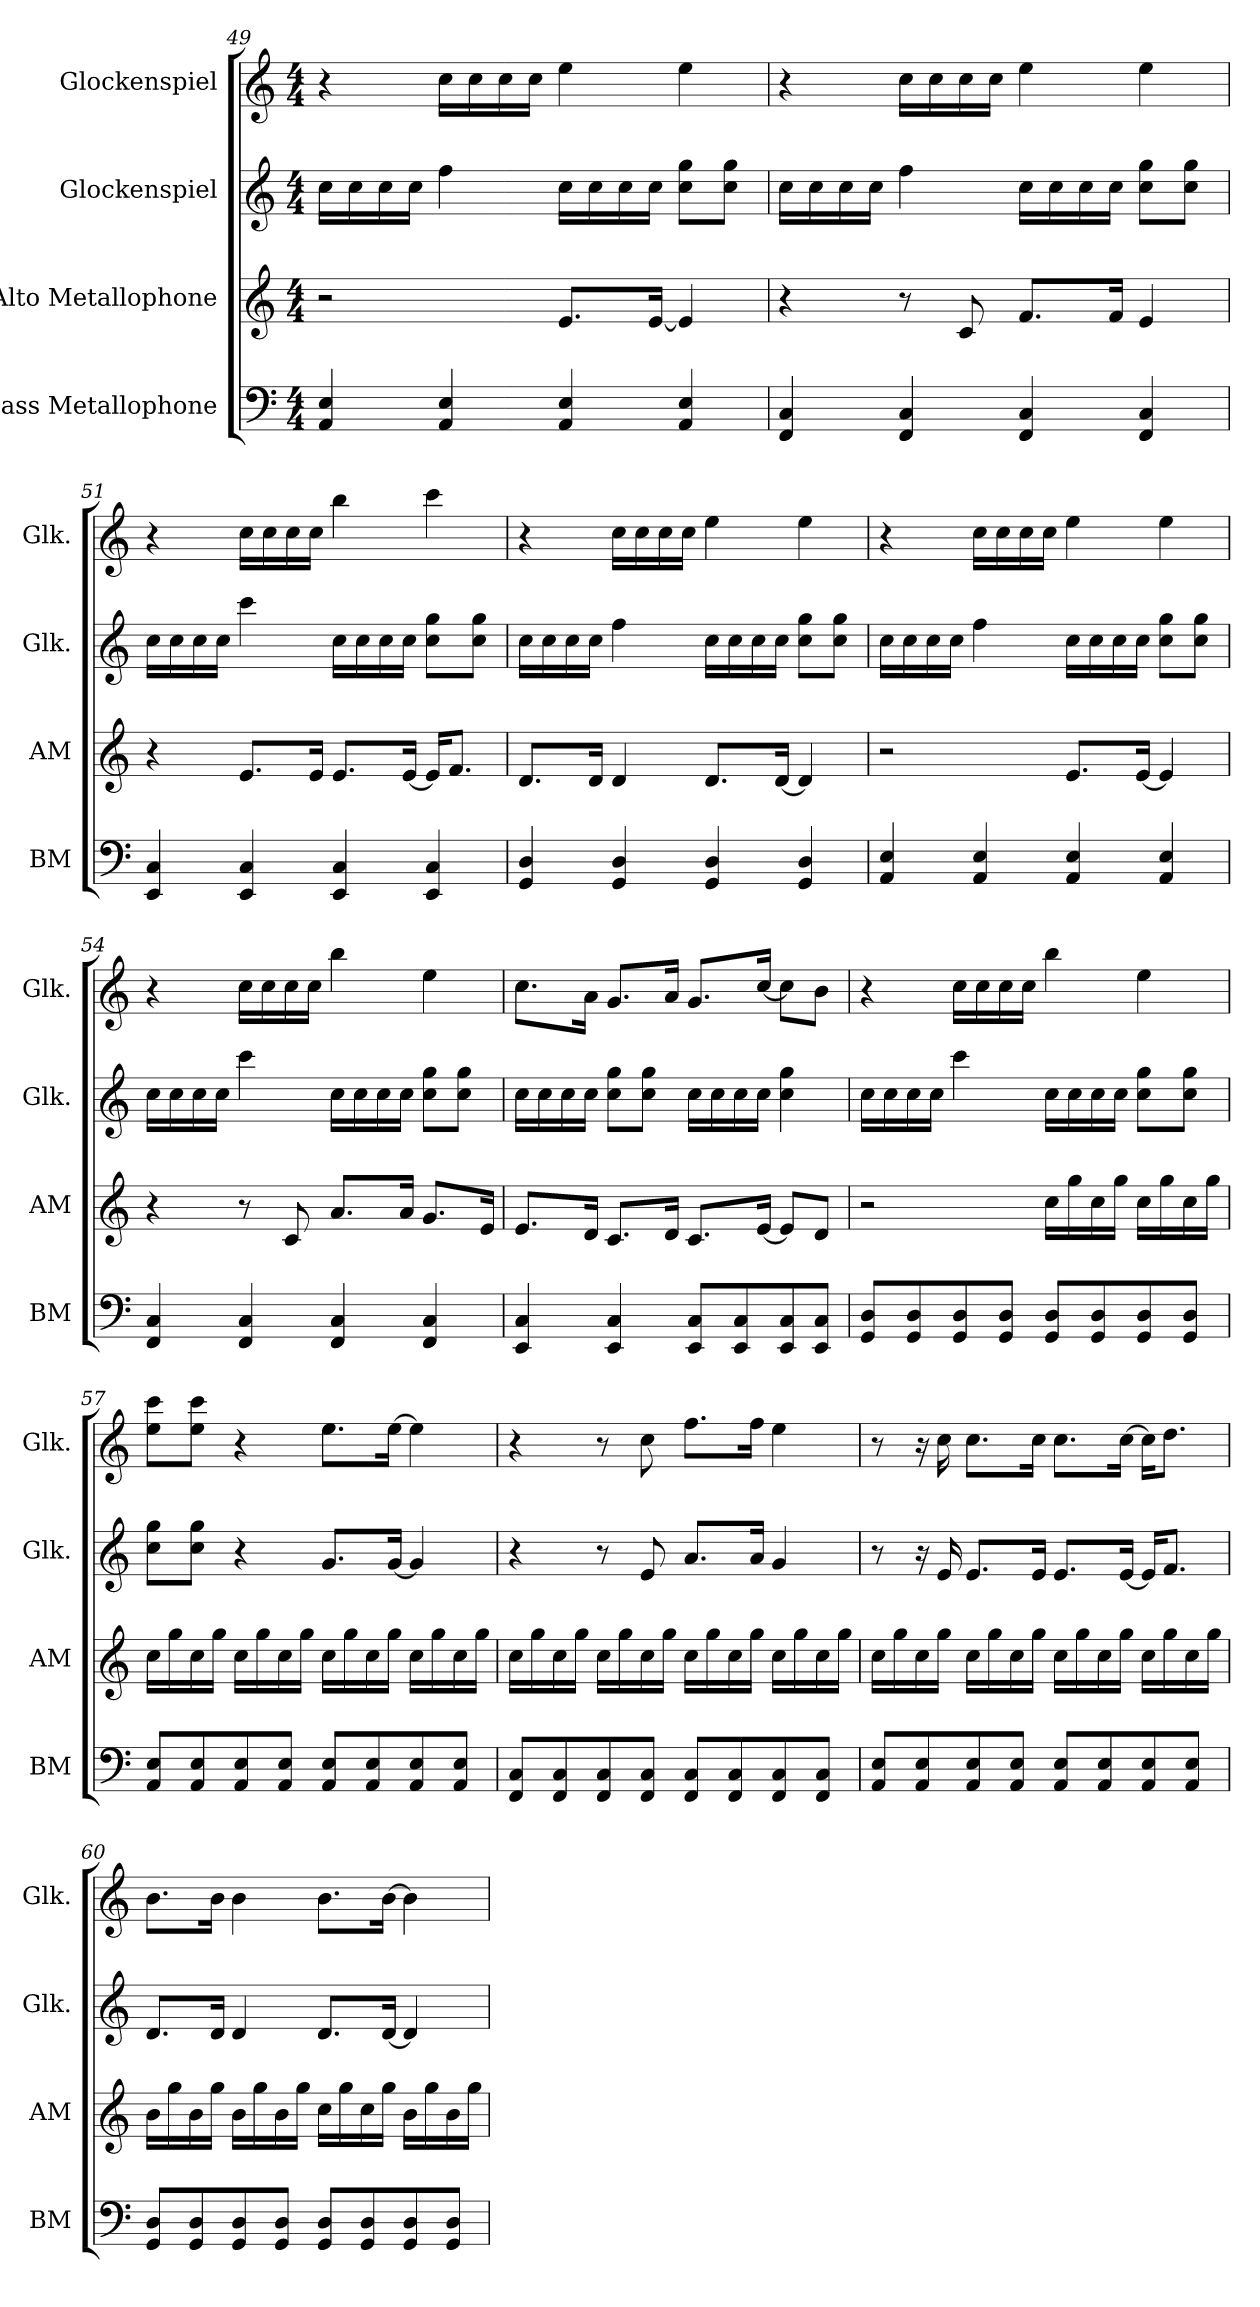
**kern	**kern	**kern	**kern
*part4	*part3	*part2	*part1
*staff4	*staff3	*staff2	*staff1
*I"Bass Metallophone	*I"Alto Metallophone	*I"Glockenspiel	*I"Glockenspiel
*I'BM	*I'AM	*I'Glk.	*I'Glk.
*clefF4	*clefG2	*clefG2	*clefG2
*	*	*ITrd-14c-24	*ITrd-14c-24
*k[]	*k[]	*k[]	*k[]
*M4/4	*M4/4	*M4/4	*M4/4
=49	=49	=49	=49
4AA/ 4E/	2r	16cccc\LL	4r
.	.	16cccc\	.
.	.	16cccc\	.
.	.	16cccc\JJ	.
4AA/ 4E/	.	4ffff\	16cccc\LL
.	.	.	16cccc\
.	.	.	16cccc\
.	.	.	16cccc\JJ
4AA/ 4E/	8.e/L	16cccc\LL	4eeee\
.	.	16cccc\	.
.	.	16cccc\	.
.	[16e/Jk	16cccc\JJ	.
4AA/ 4E/	4e/]	8cccc\ 8gggg\L	4eeee\
.	.	8cccc\ 8gggg\J	.
!!LO:LB:g=z
=50	=50	=50	=50
4FF/ 4C/	4r	16cccc\LL	4r
.	.	16cccc\	.
.	.	16cccc\	.
.	.	16cccc\JJ	.
4FF/ 4C/	8r	4ffff\	16cccc\LL
.	.	.	16cccc\
.	8c/	.	16cccc\
.	.	.	16cccc\JJ
4FF/ 4C/	8.f/L	16cccc\LL	4eeee\
.	.	16cccc\	.
.	.	16cccc\	.
.	16f/Jk	16cccc\JJ	.
4FF/ 4C/	4e/	8cccc\ 8gggg\L	4eeee\
.	.	8cccc\ 8gggg\J	.
=51	=51	=51	=51
4EE/ 4C/	4r	16cccc\LL	4r
.	.	16cccc\	.
.	.	16cccc\	.
.	.	16cccc\JJ	.
4EE/ 4C/	8.e/L	4ccccc\	16cccc\LL
.	.	.	16cccc\
.	.	.	16cccc\
.	16e/Jk	.	16cccc\JJ
4EE/ 4C/	8.e/L	16cccc\LL	4bbbb\
.	.	16cccc\	.
.	.	16cccc\	.
.	[16e/Jk	16cccc\JJ	.
4EE/ 4C/	16e/KL]	8cccc\ 8gggg\L	4ccccc\
.	8.f/J	.	.
.	.	8cccc\ 8gggg\J	.
=52	=52	=52	=52
4GG/ 4D/	8.d/L	16cccc\LL	4r
.	.	16cccc\	.
.	.	16cccc\	.
.	16d/Jk	16cccc\JJ	.
4GG/ 4D/	4d/	4ffff\	16cccc\LL
.	.	.	16cccc\
.	.	.	16cccc\
.	.	.	16cccc\JJ
4GG/ 4D/	8.d/L	16cccc\LL	4eeee\
.	.	16cccc\	.
.	.	16cccc\	.
.	[16d/Jk	16cccc\JJ	.
4GG/ 4D/	4d/]	8cccc\ 8gggg\L	4eeee\
.	.	8cccc\ 8gggg\J	.
=53	=53	=53	=53
4AA/ 4E/	2r	16cccc\LL	4r
.	.	16cccc\	.
.	.	16cccc\	.
.	.	16cccc\JJ	.
4AA/ 4E/	.	4ffff\	16cccc\LL
.	.	.	16cccc\
.	.	.	16cccc\
.	.	.	16cccc\JJ
4AA/ 4E/	8.e/L	16cccc\LL	4eeee\
.	.	16cccc\	.
.	.	16cccc\	.
.	[16e/Jk	16cccc\JJ	.
4AA/ 4E/	4e/]	8cccc\ 8gggg\L	4eeee\
.	.	8cccc\ 8gggg\J	.
=54	=54	=54	=54
4FF/ 4C/	4r	16cccc\LL	4r
.	.	16cccc\	.
.	.	16cccc\	.
.	.	16cccc\JJ	.
4FF/ 4C/	8r	4ccccc\	16cccc\LL
.	.	.	16cccc\
.	8c/	.	16cccc\
.	.	.	16cccc\JJ
4FF/ 4C/	8.a/L	16cccc\LL	4bbbb\
.	.	16cccc\	.
.	.	16cccc\	.
.	16a/Jk	16cccc\JJ	.
4FF/ 4C/	8.g/L	8cccc\ 8gggg\L	4eeee\
.	.	8cccc\ 8gggg\J	.
.	16e/Jk	.	.
!!LO:PB:g=z
=55	=55	=55	=55
4EE/ 4C/	8.e/L	16cccc\LL	8.cccc\L
.	.	16cccc\	.
.	.	16cccc\	.
.	16d/Jk	16cccc\JJ	16aaa\Jk
4EE/ 4C/	8.c/L	8cccc\ 8gggg\L	8.ggg/L
.	.	8cccc\ 8gggg\J	.
.	16d/Jk	.	16aaa/Jk
8EE/ 8C/L	8.c/L	16cccc\LL	8.ggg/L
.	.	16cccc\	.
8EE/ 8C/	.	16cccc\	.
.	[16e/Jk	16cccc\JJ	[16cccc/Jk
8EE/ 8C/	8e/L]	4cccc\ 4gggg\	8cccc\L]
8EE/ 8C/J	8d/J	.	8bbb\J
=56	=56	=56	=56
8GG/ 8D/L	2r	16cccc\LL	4r
.	.	16cccc\	.
8GG/ 8D/	.	16cccc\	.
.	.	16cccc\JJ	.
8GG/ 8D/	.	4ccccc\	16cccc\LL
.	.	.	16cccc\
8GG/ 8D/J	.	.	16cccc\
.	.	.	16cccc\JJ
8GG/ 8D/L	16cc\LL	16cccc\LL	4bbbb\
.	16gg\	16cccc\	.
8GG/ 8D/	16cc\	16cccc\	.
.	16gg\JJ	16cccc\JJ	.
8GG/ 8D/	16cc\LL	8cccc\ 8gggg\L	4eeee\
.	16gg\	.	.
8GG/ 8D/J	16cc\	8cccc\ 8gggg\J	.
.	16gg\JJ	.	.
=57	=57	=57	=57
8AA/ 8E/L	16cc\LL	8cccc\ 8gggg\L	8eeee\ 8ccccc\L
.	16gg\	.	.
8AA/ 8E/	16cc\	8cccc\ 8gggg\J	8eeee\ 8ccccc\J
.	16gg\JJ	.	.
8AA/ 8E/	16cc\LL	4r	4r
.	16gg\	.	.
8AA/ 8E/J	16cc\	.	.
.	16gg\JJ	.	.
8AA/ 8E/L	16cc\LL	8.ggg/L	8.eeee\L
.	16gg\	.	.
8AA/ 8E/	16cc\	.	.
.	16gg\JJ	[16ggg/Jk	[16eeee\Jk
8AA/ 8E/	16cc\LL	4ggg/]	4eeee\]
.	16gg\	.	.
8AA/ 8E/J	16cc\	.	.
.	16gg\JJ	.	.
=58	=58	=58	=58
8FF/ 8C/L	16cc\LL	4r	4r
.	16gg\	.	.
8FF/ 8C/	16cc\	.	.
.	16gg\JJ	.	.
8FF/ 8C/	16cc\LL	8r	8r
.	16gg\	.	.
8FF/ 8C/J	16cc\	8eee/	8cccc\
.	16gg\JJ	.	.
8FF/ 8C/L	16cc\LL	8.aaa/L	8.ffff\L
.	16gg\	.	.
8FF/ 8C/	16cc\	.	.
.	16gg\JJ	16aaa/Jk	16ffff\Jk
8FF/ 8C/	16cc\LL	4ggg/	4eeee\
.	16gg\	.	.
8FF/ 8C/J	16cc\	.	.
.	16gg\JJ	.	.
!!LO:LB:g=z
=59	=59	=59	=59
8AA/ 8E/L	16cc\LL	8r	8r
.	16gg\	.	.
8AA/ 8E/	16cc\	16r	16r
.	16gg\JJ	16eee/	16cccc\
8AA/ 8E/	16cc\LL	8.eee/L	8.cccc\L
.	16gg\	.	.
8AA/ 8E/J	16cc\	.	.
.	16gg\JJ	16eee/Jk	16cccc\Jk
8AA/ 8E/L	16cc\LL	8.eee/L	8.cccc\L
.	16gg\	.	.
8AA/ 8E/	16cc\	.	.
.	16gg\JJ	[16eee/Jk	[16cccc\Jk
8AA/ 8E/	16cc\LL	16eee/KL]	16cccc\KL]
.	16gg\	8.fff/J	8.dddd\J
8AA/ 8E/J	16cc\	.	.
.	16gg\JJ	.	.
=60	=60	=60	=60
8GG/ 8D/L	16b\LL	8.ddd/L	8.bbb\L
.	16gg\	.	.
8GG/ 8D/	16b\	.	.
.	16gg\JJ	16ddd/Jk	16bbb\Jk
8GG/ 8D/	16b\LL	4ddd/	4bbb\
.	16gg\	.	.
8GG/ 8D/J	16b\	.	.
.	16gg\JJ	.	.
8GG/ 8D/L	16cc\LL	8.ddd/L	8.bbb\L
.	16gg\	.	.
8GG/ 8D/	16cc\	.	.
.	16gg\JJ	[16ddd/Jk	[16bbb\Jk
8GG/ 8D/	16b\LL	4ddd/]	4bbb\]
.	16gg\	.	.
8GG/ 8D/J	16b\	.	.
.	16gg\JJ	.	.
=	=	=	=
*-	*-	*-	*-
